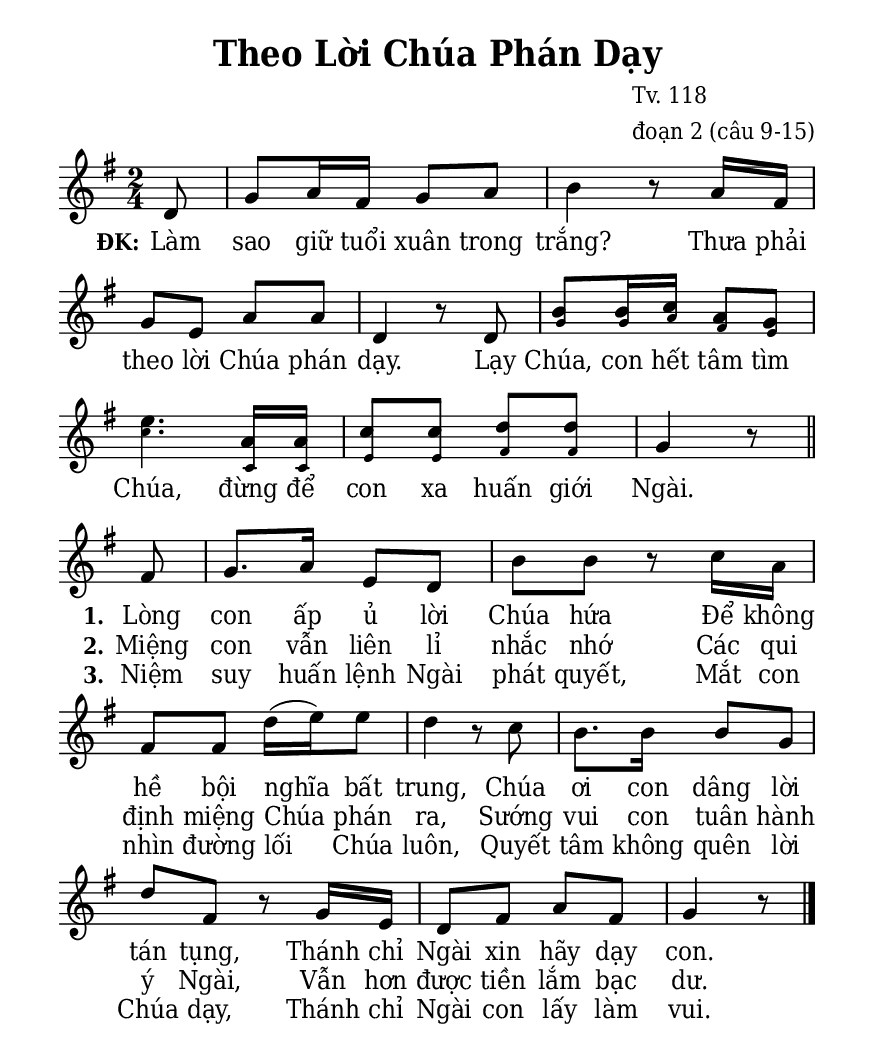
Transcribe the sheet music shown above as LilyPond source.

% Cài đặt chung\
\version "2.22.1"
\include "english.ly"

\header {
  title = "Theo Lời Chúa Phán Dạy"
  composer = \markup {
    \column {
      \line { "Tv. 118" }
      \line { "đoạn 2 (câu 9-15)"  }
    }
  }
  %arranger = "Lm. Kim Long"
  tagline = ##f
}

% Nhạc phiên khúc
nhacPhienKhucSop = \relative c' {
  \partial 8 d8 |
  g a16 fs g8 a |
  b4 r8 a16 fs |
  g8 e a a |
  d,4 r8 d |
  b' b16 c a8 g |
  e'4. a,16 a |
  c8 c d d |
  g,4 r8 \bar "||" \break
  
  fs |
  g8. a16 e8 d |
  b' b r c16 a |
  fs8 fs d'16 (e) e8 |
  d4 r8 c |
  b8. b16 b8 g |
  d' fs, r g16 e |
  d8 fs a fs |
  g4 r8 \bar "|."
}

nhacPhienKhucAlto = \relative c' {
  d8 |
  g a16 fs g8 a |
  b4 r8 a16 fs |
  g8 e a a |
  d,4 r8 d |
  g8 g16 a fs8 e |
  c'4. c,16 c |
  e8 e fs fs |
  g4 r8
}

% Lời phiên khúc
loiPhienKhucSop = \lyrics {
  \set stanza = "ĐK:"
  Làm sao giữ tuổi xuân trong trắng?
  Thưa phải theo lời Chúa phán dạy.
  Lạy Chúa, con hết tâm tìm Chúa,
  đừng để con xa huấn giới Ngài.
  <<
    {
      \set stanza = "1."
      Lòng con ấp ủ lời Chúa hứa
      Để không hề bội nghĩa bất trung,
      Chúa ơi con dâng lời tán tụng,
      Thánh chỉ Ngài xin hãy dạy con.
    }
    \new Lyrics {
	    \set associatedVoice = "beSop"
	    \set stanza = "2."
	    Miệng con vẫn liên lỉ nhắc nhớ
	    Các qui định miệng Chúa phán ra,
	    Sướng vui con tuân hành ý Ngài,
	    Vẫn hơn được tiền lắm bạc dư.
    }
    \new Lyrics {
	    \set associatedVoice = "beSop"
	    \set stanza = "3."
	    Niệm suy huấn lệnh Ngài phát quyết,
	    Mắt con nhìn đường lối Chúa luôn,
	    Quyết tâm không quên lời Chúa dạy,
	    Thánh chỉ Ngài con lấy làm vui.
    }
  >>
}

% Dàn trang
\paper {
  #(set-paper-size "a5")
  top-margin = 10\mm
  bottom-margin = 10\mm
  left-margin = 10\mm
  right-margin = 10\mm
  indent = #0
  #(define fonts
	 (make-pango-font-tree "Deja Vu Serif Condensed"
	 		       "Deja Vu Serif Condensed"
			       "Deja Vu Serif Condensed"
			       (/ 20 20)))
  print-page-number = ##f
  page-count = #1
}

TongNhip = {
  \key g \major \time 2/4
  \set Timing.beamExceptions = #'()
  \set Timing.baseMoment = #(ly:make-moment 1/4)
}

% Đổi kích thước nốt cho bè phụ
notBePhu =
#(define-music-function (font-size music) (number? ly:music?)
   (for-some-music
     (lambda (m)
       (if (music-is-of-type? m 'rhythmic-event)
           (begin
             (set! (ly:music-property m 'tweaks)
                   (cons `(font-size . ,font-size)
                         (ly:music-property m 'tweaks)))
             #t)
           #f))
     music)
   music)

\score {
  \new ChoirStaff <<
    \new Staff \with {
        \consists "Merge_rests_engraver"
        printPartCombineTexts = ##f
      }
      <<
      \new Voice \TongNhip \partCombine 
        \nhacPhienKhucSop
        \notBePhu -3 { \nhacPhienKhucAlto }
      \new NullVoice = beSop \nhacPhienKhucSop
      \new Lyrics \lyricsto beSop \loiPhienKhucSop
      >>
  >>
  \layout {
    %\override Staff.TimeSignature.transparent = ##t
    \override Lyrics.LyricSpace.minimum-distance = #0.8
    \override Score.BarNumber.break-visibility = ##(#f #f #f)
    \override Score.SpacingSpanner.uniform-stretching = ##t
  } 
}
